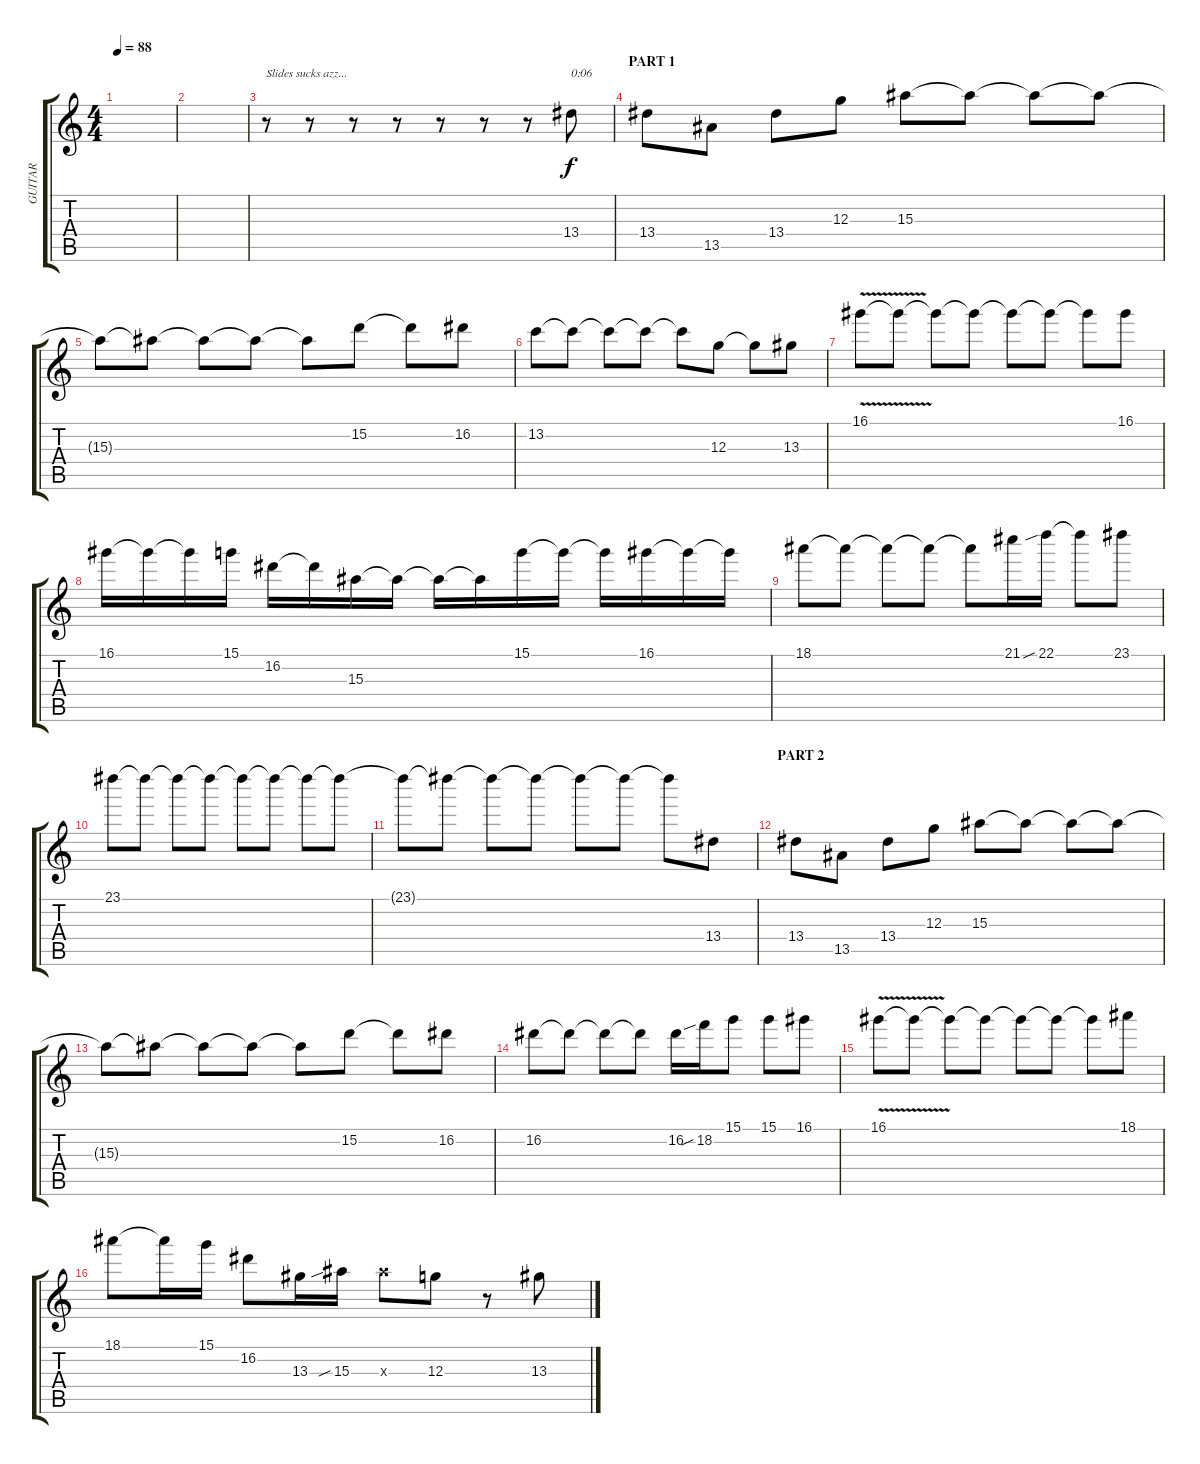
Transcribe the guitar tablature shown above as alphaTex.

\track ("GUITAR" "GUITAR") {instrument overdrivenguitar}
\staff {score tabs}
\tuning (E4 B3 G3 D3 A2 E2) {hide}
\ts (4 4)
\tempo 88
\clef g2
\ks c
|
|
r.8{txt "Slides sucks azz... "} r.8 r.8 r.8 r.8 r.8 r.8 13.4.8{txt "0:06"} |
\section ("" "PART 1")
13.4.8 13.5.8 13.4.8 12.3.8 15.3.8 15.3{t}.8 15.3{t}.8 15.3{t}.8 |
15.3{t}.8 15.3{t}.8 15.3{t}.8 15.3{t}.8 15.3{t}.8 15.2.8 15.2{t}.8 16.2.8 |
13.2.8 13.2{t}.8 13.2{t}.8 13.2{t}.8 13.2{t}.8 12.3.8 12.3{t}.8 13.3.8 |
16.1{v}.8 16.1{t}.8 16.1{t}.8 16.1{t}.8 16.1{t}.8 16.1{t}.8 16.1{t}.8 16.1.8 |
16.1.16 16.1{t}.16 16.1{t}.16 15.1.16 16.2.16 16.2{t}.16 15.3.16 15.3{t}.16 15.3{t}.16 15.3{t}.16 15.1.16 15.1{t}.16 15.1{t}.16 16.1.16 16.1{t}.16 16.1{t}.16 |
18.1.8 18.1{t}.8 18.1{t}.8 18.1{t}.8 18.1{t}.8 21.1.16 22.1{sib}.16 22.1{t}.8 23.1.8 |
23.1.8 23.1{t}.8 23.1{t}.8 23.1{t}.8 23.1{t}.8 23.1{t}.8 23.1{t}.8 23.1{t}.8 |
23.1{t}.8 23.1{t}.8 23.1{t}.8 23.1{t}.8 23.1{t}.8 23.1{t}.8 23.1{t}.8 13.4.8 |
\section ("" "PART 2")
13.4.8 13.5.8 13.4.8 12.3.8 15.3.8 15.3{t}.8 15.3{t}.8 15.3{t}.8 |
15.3{t}.8 15.3{t}.8 15.3{t}.8 15.3{t}.8 15.3{t}.8 15.2.8 15.2{t}.8 16.2.8 |
16.2.8 16.2{t}.8 16.2{t}.8 16.2{t}.8 16.2.16 18.2{sib}.16 15.1.8 15.1.8 16.1.8 |
16.1{v}.8 16.1{t}.8 16.1{t}.8 16.1{t}.8 16.1{t}.8 16.1{t}.8 16.1{t}.8 18.1.8 |
18.1.8 18.1{t}.16 15.1.16 16.2.8 13.3.16 15.3{sib}.16 15.3{x}.8 12.3.8 r.8 13.3.8
